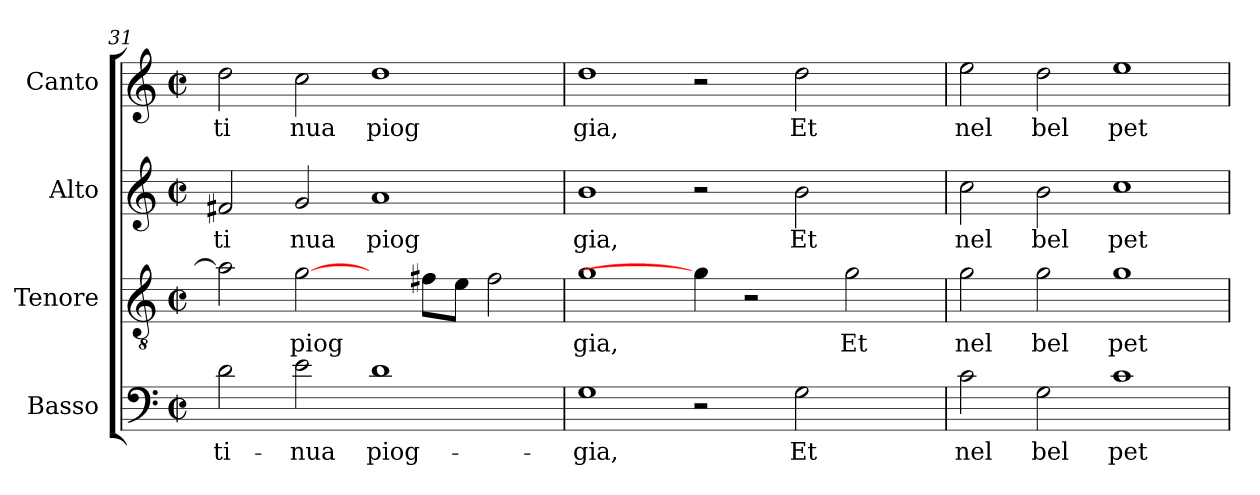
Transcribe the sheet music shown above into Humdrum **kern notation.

**kern	**text	**kern	**text	**kern	**text	**kern	**text
*part4	*part4	*part3	*part3	*part2	*part2	*part1	*part1
*staff4	*staff4	*staff3	*staff3	*staff2	*staff2	*staff1	*staff1
*I"Basso	*	*I"Tenore	*	*I"Alto	*	*I"Canto	*
!!LO:LB:g=z
*clefF4	*	*clefGv2	*	*clefG2	*	*clefG2	*
*k[]	*	*k[]	*	*k[]	*	*k[]	*
*C:	*	*C:	*	*C:	*	*C:	*
*M2/2	*	*M2/2	*	*M2/2	*	*M2/2	*
*met(c|)	*	*met(c|)	*	*met(c|)	*	*met(c|)	*
=31	=31	=31	=31	=31	=31	=31	=31
!	!LO:LY:b:cj	!	!LO:LY:b:cj	!	!LO:LY:b:cj	!	!LO:LY:b:cj
2d\	ti-	2a\]	.	2f#X/	ti	2dd\	ti
!	!LO:LY:b:cj	!	!LO:LY:b:cj	!	!LO:LY:b:cj	!	!LO:LY:b:cj
2e\	-nua	[2g\	piog	2g/	nua	2cc\	nua
!	!LO:LY:b:cj	!	!	!	!LO:LY:b:cj	!	!LO:LY:b:cj
1d	piog-	4ryy	.	1a	piog	1dd	piog
!	!	!	!LO:LY:b:cj	!	!	!	!
.	.	8f#\L	.	.	.	.	.
!	!	!	!LO:LY:b:cj	!	!	!	!
.	.	8e\J	.	.	.	.	.
!	!	!	!LO:LY:b:cj	!	!	!	!
.	.	2f#\	.	.	.	.	.
=32	=32	=32	=32	=32	=32	=32	=32
!	!LO:LY:b:cj	!	!LO:LY:b:cj	!	!LO:LY:b:cj	!	!LO:LY:b:cj
1G	-gia,	1g	gia,	1b	gia,	1dd	gia,
2r	.	4g\]	.	2r	.	2r	.
.	.	2r	.	.	.	.	.
!	!LO:LY:b:cj	!	!	!	!LO:LY:b:cj	!	!LO:LY:b:cj
2G\	Et	.	.	2b\	Et	2dd\	Et
!	!	!	!LO:LY:b:cj	!	!	!	!
.	.	2g\	Et	.	.	.	.
4ryy	.	.	.	4ryy	.	4ryy	.
=33	=33	=33	=33	=33	=33	=33	=33
!	!LO:LY:b:cj	!	!LO:LY:b:cj	!	!LO:LY:b:cj	!	!LO:LY:b:cj
2c\	nel	2g\	nel	2cc\	nel	2ee\	nel
!	!LO:LY:b:cj	!	!LO:LY:b:cj	!	!LO:LY:b:cj	!	!LO:LY:b:cj
2G\	bel	2g\	bel	2b\	bel	2dd\	bel
!	!LO:LY:b:cj	!	!LO:LY:b:cj	!	!LO:LY:b:cj	!	!LO:LY:b:cj
1c	pet-	1g	pet	1cc	pet	1ee	pet
=	=	=	=	=	=	=	=
*-	*-	*-	*-	*-	*-	*-	*-
